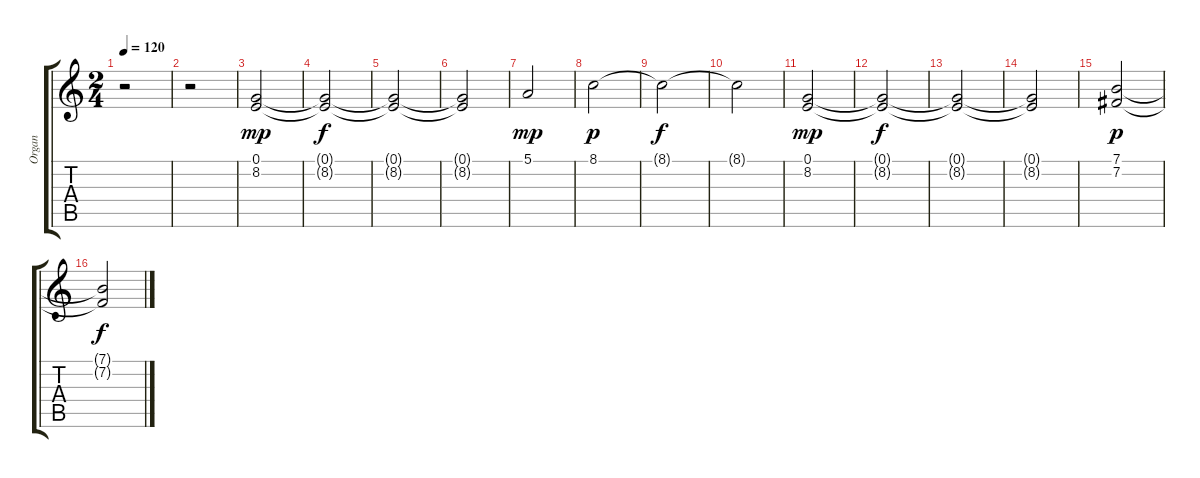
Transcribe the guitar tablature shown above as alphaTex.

\track ("Organ " "Organ ") {instrument drawbarorgan}
\staff {score tabs}
\tuning (E4 B3 G3 D3 A2 E2) {hide}
\ts (2 4)
\tempo 120
\clef g2
\ks c
r.2{dy f} |
r.2 |
(0.1 8.2).2{dy mp} |
(0.1{t} 8.2{t}).2{dy f} |
(0.1{t} 8.2{t}).2 |
(0.1{t} 8.2{t}).2 |
5.1.2{dy mp} |
8.1.2{dy p} |
8.1{t}.2{dy f} |
8.1{t}.2 |
(0.1 8.2).2{dy mp} |
(0.1{t} 8.2{t}).2{dy f} |
(0.1{t} 8.2{t}).2 |
(0.1{t} 8.2{t}).2 |
(7.1 7.2).2{dy p} |
(7.1{t} 7.2{t}).2{dy f}
